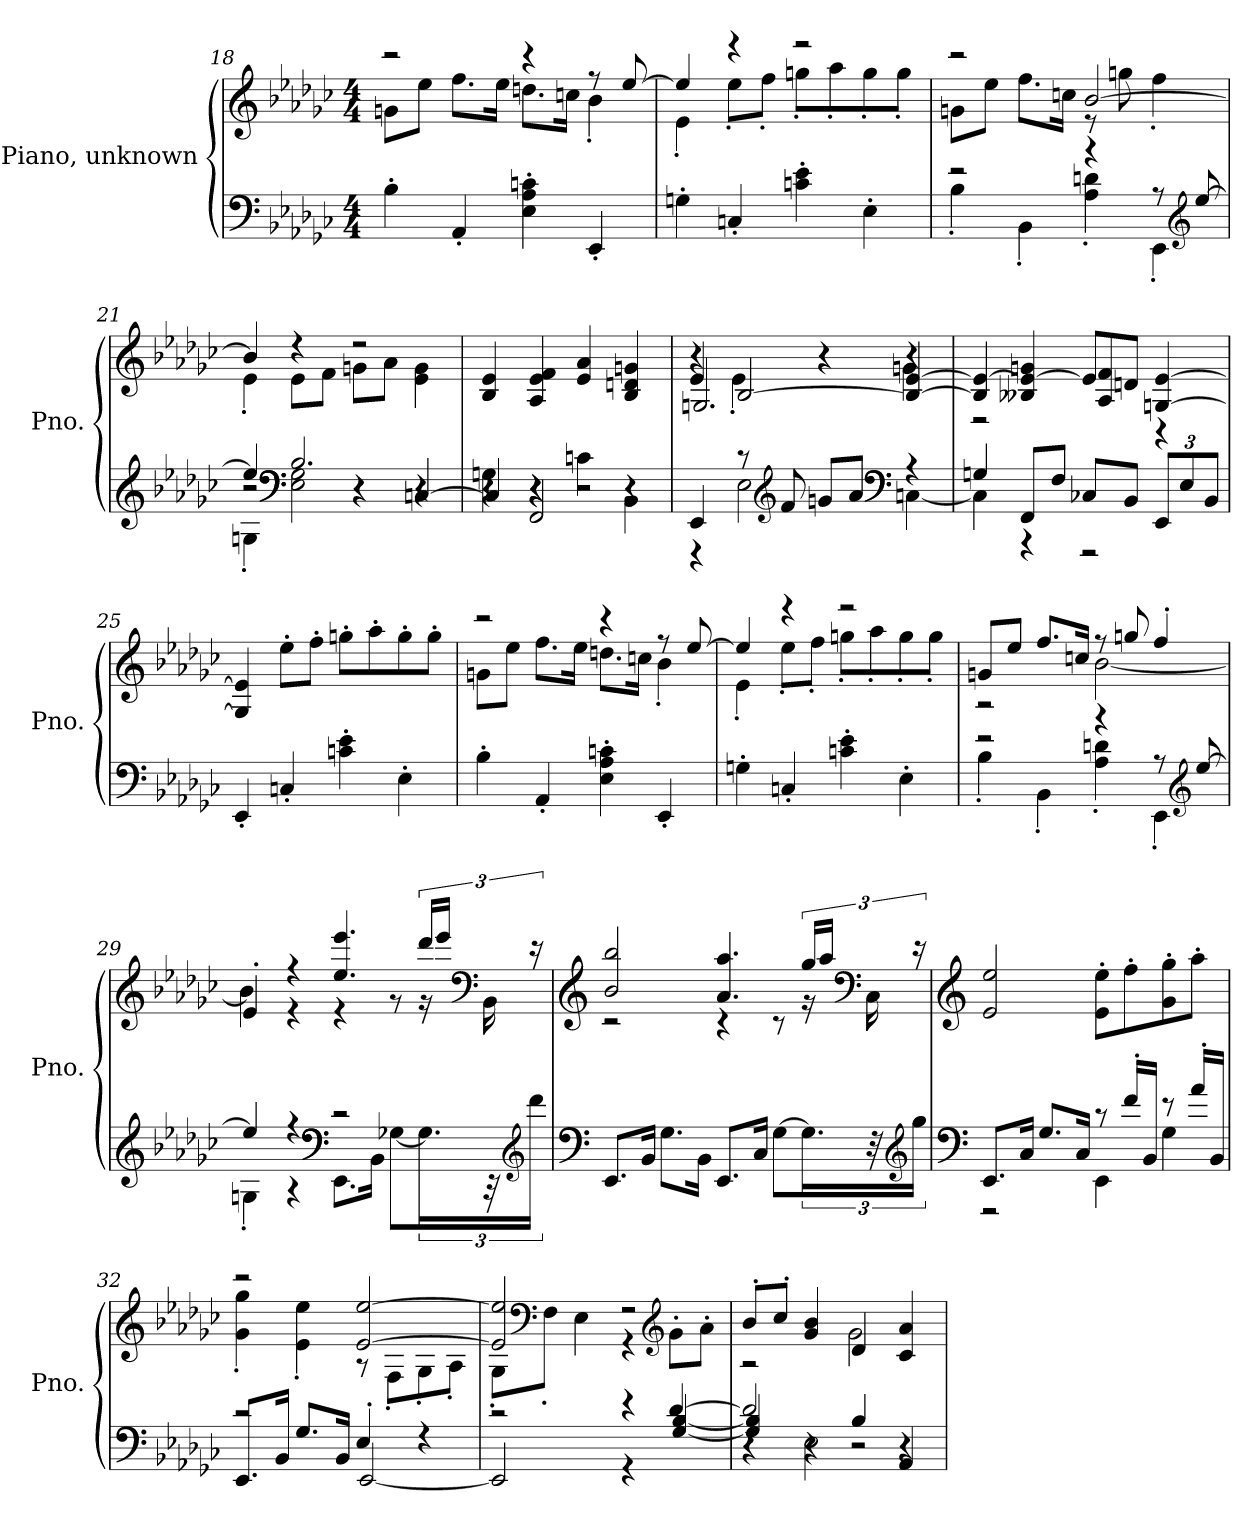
**kern	**kern
*part1	*part1
*staff2	*staff1
*I"Piano, unknown	*
*I'Pno.	*
*clefF4	*clefG2
*k[b-e-a-d-g-c-]	*k[b-e-a-d-g-c-]
*M4/4	*M4/4
=18	=18
*	*^
4B-'\	2r	8gn\L
.	.	8ee-\J
4AA-'/	.	8.ff\L
.	.	16ee-\Jk
4E-\' 4A-\' 4cn\'	4r	8.ddn\L
.	.	16ccn\Jk
4EE-'/	8r	4b-'\
.	[8ee-/	.
=19	=19	=19
4Gn'\	4ee-/]	4e-'\
4Cn'/	4r	8ee-'\L
.	.	8ff'\J
4cn\' 4e-\'	2r	8ggn'\L
.	.	8aa-'\
4E-'\	.	8gg'\
.	.	8gg'\J
=20	=20	=20
*^	*	*
2r	4B-'\	2r	8gn\L
.	.	.	8ee-\J
.	4BB-'\	.	8.ff\L
.	.	.	16ccn\Jk
4r	4A-\' 4dn\'	[2b-/	8r
.	.	.	8ggn\
8r	4EE-'\	.	4ff'\
*clefG2	*	*	*
[8ee-/	.	.	.
!!LO:LB:g=z	!!
=21	=21	=21	=21
*	*^	*	*
4ee-/]	4Gn'\	2r	4b-/]	4e-'\
*clefF4	*	*	*	*
2.B-/	2E-\ 2G\	.	4r	8e-\L
.	.	.	.	8f\J
.	.	4r	2r	8gn\L
.	.	.	.	8a-\J
.	4r	[4Cn/	.	4e-\ 4g\
*	*	*	*v	*v
=22	=22	=22	=22
4r	4Gn\	4C/]	4B-/ 4e-/
2FF/	4r	4r	4A-/ 4e-/ 4f/
.	4cn\	2r	4e-/ 4a-/
4r	4BB-\	.	4B-/ 4dn/ 4gn/
*	*v	*v	*
=23	=23	=23
*	*	*^
*	*	*	*^
4EE-/	4r	4e-/	4r	2.Gn/
8r	2E-\	[2B-/	4e-'\	.
*clefG2	*	*	*	*
8f/	.	.	.	.
8gn/L	.	.	4r	.
8a-/J	.	.	.	.
*clefF4	*	*	*	*
4r	[4Cn\	4B-/_ [4e-/	4gn\	4r
*	*	*	*v	*v
!!LO:LB:g=z
=24	=24	=24	=24
4Gn/	4C\]	4B-/] 4e-/_	2r
8FF/L	4r	4B--X/ 4e-/_ 4gn/	.
8F/J	.	.	.
8C-X/L	2r	8e-/L]	4A-/ 4f/
8BB-/J	.	8dn/J	.
*Xbrackettup	*	*	*
12EE-/L	.	[4Gn/ [4e-/	4r
12E-/	.	.	.
12BB-/J	.	.	.
*v	*v	*	*
*	*v	*v
=25	=25
4EE-'/	4G/] 4e-/]
4Cn'/	8ee-'\L
.	8ff'\J
4cn\' 4e-\'	8ggn'\L
.	8aa-'\
4E-'\	8gg'\
.	8gg'\J
=26	=26
*	*^
4B-'\	2r	8gn\L
.	.	8ee-\J
4AA-'/	.	8.ff\L
.	.	16ee-\Jk
4E-\' 4A-\' 4cn\'	4r	8.ddn\L
.	.	16ccn\Jk
4EE-'/	8r	4b-'\
.	[8ee-/	.
=27	=27	=27
4Gn'\	4ee-/]	4e-'\
4Cn'/	4r	8ee-'\L
.	.	8ff'\J
4cn\' 4e-\'	2r	8ggn'\L
.	.	8aa-'\
4E-'\	.	8gg'\
.	.	8gg'\J
!!LO:LB:g=z	!!
=28	=28	=28
*^	*	*
2r	4B-'\	8gn/L	2r
.	.	8ee-/J	.
.	4BB-'\	8.ff/L	.
.	.	16ccn/Jk	.
4r	4A-\' 4dn\'	8r	[2b-\
.	.	8ggn/	.
8r	4EE-'\	4ff'/	.
*clefG2	*	*	*
[8ee-/	.	.	.
=29	=29	=29	=29
4ee-/]	4Gn'\	4e-'/	4b-\]
4r	4r	4r	4r
*clefF4	*	*	*
2r	8.EE-\L	4.ee-/ 4.eee-/	4r
.	16BB-\Jk	.	.
.	[8G-X\L	.	8r
*	*brackettup	*	*
.	24.G-\Jk]	24ddd-/LL	16r
.	.	24eee-/JJ	.
*	*	*clefF4	*
.	48r	.	16BB-\
*clefG2	*	*	*
.	24ddd-\	24r	.
*v	*v	*	*
!!LO:LB:g=z	!!
=30	=30	=30
*clefF4	*clefG2	*
8.EE-/L	2b-/ 2bb-/	2r
16BB-/Jk	.	.
8.G-\L	.	.
16BB-\Jk	.	.
8.EE-/L	4.a-/ 4.aa-/	4r
16C-/Jk	.	.
[8G-\L	.	8r
24.G-\Jk]	24gg-/LL	16r
.	24aa-/JJ	.
*	*clefF4	*
48r	.	16C-\
*clefG2	*	*
24gg-\	24r	.
*	*v	*v
=31	=31
*clefF4	*clefG2
*^	*
8.EE-/L	2r	2e-/ 2ee-/
16C-/Jk	.	.
8.G-/L	.	.
16C-/Jk	.	.
8r	4EE-\	8e-\' 8ee-\'L
16f'/LL	.	8ff'\
16BB-/JJ	.	.
8r	4G-\	8g-\' 8gg-\'
16a-'/LL	.	8aa-'\J
16BB-/JJ	.	.
=32	=32	=32
*	*	*^
2r	8.EE-/L	2r	4g-\' 4gg-\'
.	16BB-/Jk	.	.
.	8.G-/L	.	4e-\' 4ee-\'
.	16BB-/Jk	.	.
4E-'/	[2EE-/	[2e-/ [2ee-/	8r
.	.	.	8F'\L
4r	.	.	8G-'\
.	.	.	8A-'\J
!!LO:LB:g=z	!!
=33	=33	=33	=33
2r	2EE-/]	2e-/] 2ee-/]	8G-'\L
*	*	*clefF4	*
.	.	.	8F'\J
.	.	.	4E-\
4r	4r	2r	4r
*	*	*clefG2	*
[4d-/	[4G-/ [4B-/	.	8g-'\L
.	.	.	8a-'\J
=34	=34	=34	=34
*	*^	*	*
2d-/]	4r	4G-/] 4B-/]	8b-'/L	2r
.	.	.	8cc-'/J	.
.	2E-\	4r	4g-/ 4b-/	.
2r	.	4B-/	4d-/	2g-\
.	4r	4AA-/	4c-/ 4a-/	.
*v	*v	*v	*	*
*	*v	*v
=	=
*-	*-
